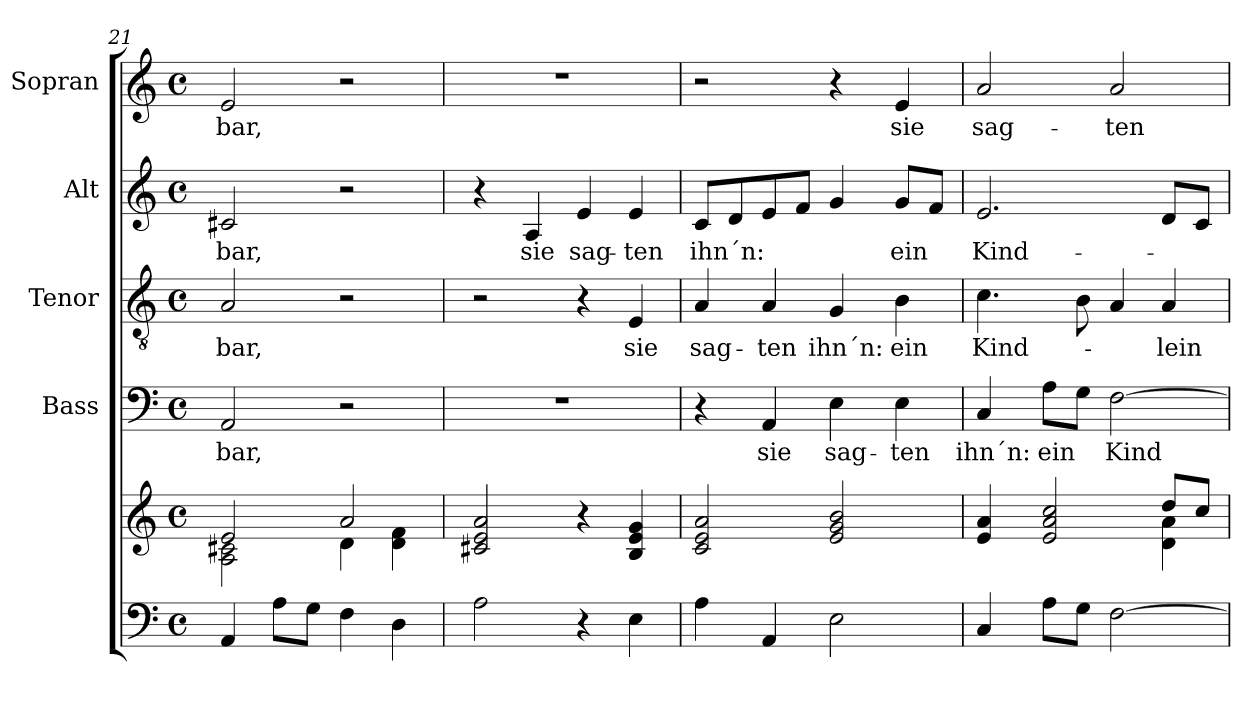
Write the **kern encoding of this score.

**kern	**kern	**kern	**text	**kern	**text	**kern	**text	**kern	**text
*part5	*part5	*part4	*part4	*part3	*part3	*part2	*part2	*part1	*part1
*staff6	*staff5	*staff4	*staff4	*staff3	*staff3	*staff2	*staff2	*staff1	*staff1
*	*	*I"Bass	*	*I"Tenor	*	*I"Alt	*	*I"Sopran	*
*	*	*I'B.	*	*I'T.	*	*I'A.	*	*I'S.	*
*clefF4	*clefG2	*clefF4	*	*clefGv2	*	*clefG2	*	*clefG2	*
*k[]	*k[]	*k[]	*	*k[]	*	*k[]	*	*k[]	*
*C:	*C:	*C:	*	*C:	*	*C:	*	*C:	*
*M4/4	*M4/4	*M4/4	*	*M4/4	*	*M4/4	*	*M4/4	*
*met(c)	*met(c)	*met(c)	*	*met(c)	*	*met(c)	*	*met(c)	*
=21	=21	=21	=21	=21	=21	=21	=21	=21	=21
*	*^	*	*	*	*	*	*	*	*
!	!	!	!	!LO:LY:b	!	!LO:LY:b	!	!LO:LY:b	!	!LO:LY:b
4AA/	2e/	2A\ 2c#X\	2AA/	-bar,	2A/	-bar,	2c#X/	-bar,	2e/	-bar,
8A\L	.	.	.	.	.	.	.	.	.	.
8G\J	.	.	.	.	.	.	.	.	.	.
4F\	2a/	4d\	2r	.	2r	.	2r	.	2r	.
4D\	.	4d\ 4f\	.	.	.	.	.	.	.	.
*	*v	*v	*	*	*	*	*	*	*	*
=22	=22	=22	=22	=22	=22	=22	=22	=22	=22
2A\	2c#X/ 2e/ 2a/	1r	.	2r	.	4r	.	1r	.
!	!	!	!	!	!	!	!LO:LY:b	!	!
.	.	.	.	.	.	4A/	sie	.	.
!	!	!	!	!	!	!	!LO:LY:b	!	!
4r	4r	.	.	4r	.	4e/	sag-	.	.
!	!	!	!	!	!LO:LY:b	!	!LO:LY:b	!	!
4E\	4B/ 4e/ 4g/	.	.	4E/	sie	4e/	-ten	.	.
!!LO:PB:g=z
=23	=23	=23	=23	=23	=23	=23	=23	=23	=23
!	!	!	!	!	!LO:LY:b	!	!LO:LY:b	!	!
4A\	2c/ 2e/ 2a/	4r	.	4A/	sag-	8c/L	ihn´n:	2r	.
.	.	.	.	.	.	8d/	.	.	.
!	!	!	!LO:LY:b	!	!LO:LY:b	!	!	!	!
4AA/	.	4AA/	sie	4A/	-ten	8e/	.	.	.
.	.	.	.	.	.	8f/J	.	.	.
!	!	!	!LO:LY:b	!	!LO:LY:b	!	!	!	!
2E\	2e/ 2g/ 2b/	4E\	sag-	4G/	ihn´n:	4g/	.	4r	.
!	!	!	!LO:LY:b	!	!LO:LY:b	!	!LO:LY:b	!	!LO:LY:b
.	.	4E\	-ten	4B\	ein	8g/L	ein	4e/	sie
.	.	.	.	.	.	8f/J	.	.	.
=24	=24	=24	=24	=24	=24	=24	=24	=24	=24
*	*^	*	*	*	*	*	*	*	*
!	!	!	!	!LO:LY:b	!	!LO:LY:b	!	!LO:LY:b	!	!LO:LY:b
4C/	4e/ 4a/	2.ryy	4C/	ihn´n:	4.c\	Kind-	2.e/	Kind-	2a/	sag-
!	!	!	!	!LO:LY:b	!	!	!	!	!	!
8A\L	2e/ 2a/ 2cc/	.	8A\L	ein	.	.	.	.	.	.
8G\J	.	.	8G\J	.	8B\	.	.	.	.	.
!	!	!	!	!LO:LY:b	!	!	!	!	!	!LO:LY:b
[2F\	.	.	[2F\	Kind-	4A/	.	.	.	2a/	-ten
!	!	!	!	!	!	!LO:LY:b	!	!	!	!
.	8dd/L	4d\ 4a\	.	.	4A/	-lein	8d/L	.	.	.
.	8cc/J	.	.	.	.	.	8c/J	.	.	.
*	*v	*v	*	*	*	*	*	*	*	*
=	=	=	=	=	=	=	=	=	=
*-	*-	*-	*-	*-	*-	*-	*-	*-	*-
